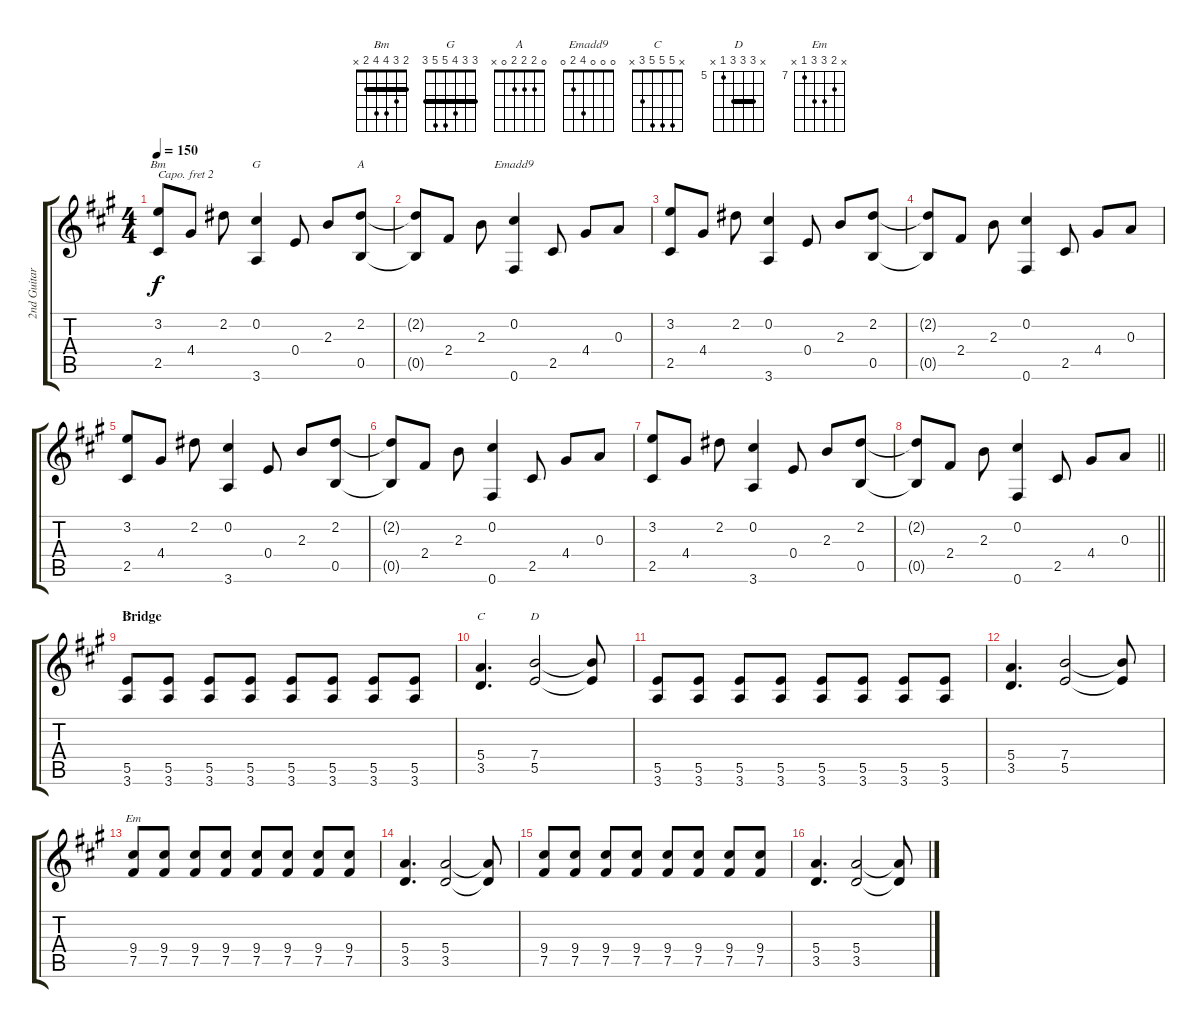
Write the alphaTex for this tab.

\track ("2nd Guitar" "2nd Guitar") {instrument electricguitarjazz}
\staff {score tabs}
\capo 2
\tuning (E4 B3 G3 D3 A2 E2) {hide}
\chord ("Bm" 2 3 4 4 2 x) {barre 2}
\chord ("G" x x x x x x)
\chord ("A" 0 2 2 2 0 x)
\chord ("Emadd9" 0 0 0 4 2 0)
\chord ("G" 3 3 4 5 5 3) {barre 3}
\chord ("C" x 5 5 5 3 x)
\chord ("D" x 7 7 7 5 x) {firstfret 5 barre 7}
\chord ("Em" x 8 9 9 7 x) {firstfret 7}
\ts (4 4)
\tempo 150
\clef g2
\ks a
(3.2 2.5).8{ch "Bm" dy f} 4.4.8 2.2.8 (0.2 3.6).4{ch "G"} 0.4.8 2.3.8 (2.2 0.5).8{ch "A"} |
(2.2{t} 0.5{t}).8 2.4.8 2.3.8 (0.2 0.6).4{ch "Emadd9"} 2.5.8 4.4.8 0.3.8 |
(3.2 2.5).8 4.4.8 2.2.8 (0.2 3.6).4 0.4.8 2.3.8 (2.2 0.5).8 |
(2.2{t} 0.5{t}).8 2.4.8 2.3.8 (0.2 0.6).4 2.5.8 4.4.8 0.3.8 |
(3.2 2.5).8 4.4.8 2.2.8 (0.2 3.6).4 0.4.8 2.3.8 (2.2 0.5).8 |
(2.2{t} 0.5{t}).8 2.4.8 2.3.8 (0.2 0.6).4 2.5.8 4.4.8 0.3.8 |
(3.2 2.5).8 4.4.8 2.2.8 (0.2 3.6).4 0.4.8 2.3.8 (2.2 0.5).8 |
\barLineRight lightlight
(2.2{t} 0.5{t}).8 2.4.8 2.3.8 (0.2 0.6).4 2.5.8 4.4.8 0.3.8 |
\section ("" "Bridge")
(5.5 3.6).8{ch "G"} (5.5 3.6).8 (5.5 3.6).8 (5.5 3.6).8 (5.5 3.6).8 (5.5 3.6).8 (5.5 3.6).8 (5.5 3.6).8 |
(5.4 3.5).4{d ch "C"} (7.4 5.5).2{ch "D"} (7.4{t} 5.5{t}).8 |
(5.5 3.6).8 (5.5 3.6).8 (5.5 3.6).8 (5.5 3.6).8 (5.5 3.6).8 (5.5 3.6).8 (5.5 3.6).8 (5.5 3.6).8 |
(5.4 3.5).4{d} (7.4 5.5).2 (7.4{t} 5.5{t}).8 |
(9.4 7.5).8{ch "Em"} (9.4 7.5).8 (9.4 7.5).8 (9.4 7.5).8 (9.4 7.5).8 (9.4 7.5).8 (9.4 7.5).8 (9.4 7.5).8 |
(5.4 3.5).4{d} (5.4 3.5).2 (5.4{t} 3.5{t}).8 |
(9.4 7.5).8 (9.4 7.5).8 (9.4 7.5).8 (9.4 7.5).8 (9.4 7.5).8 (9.4 7.5).8 (9.4 7.5).8 (9.4 7.5).8 |
(5.4 3.5).4{d} (5.4 3.5).2 (5.4{t} 3.5{t}).8
